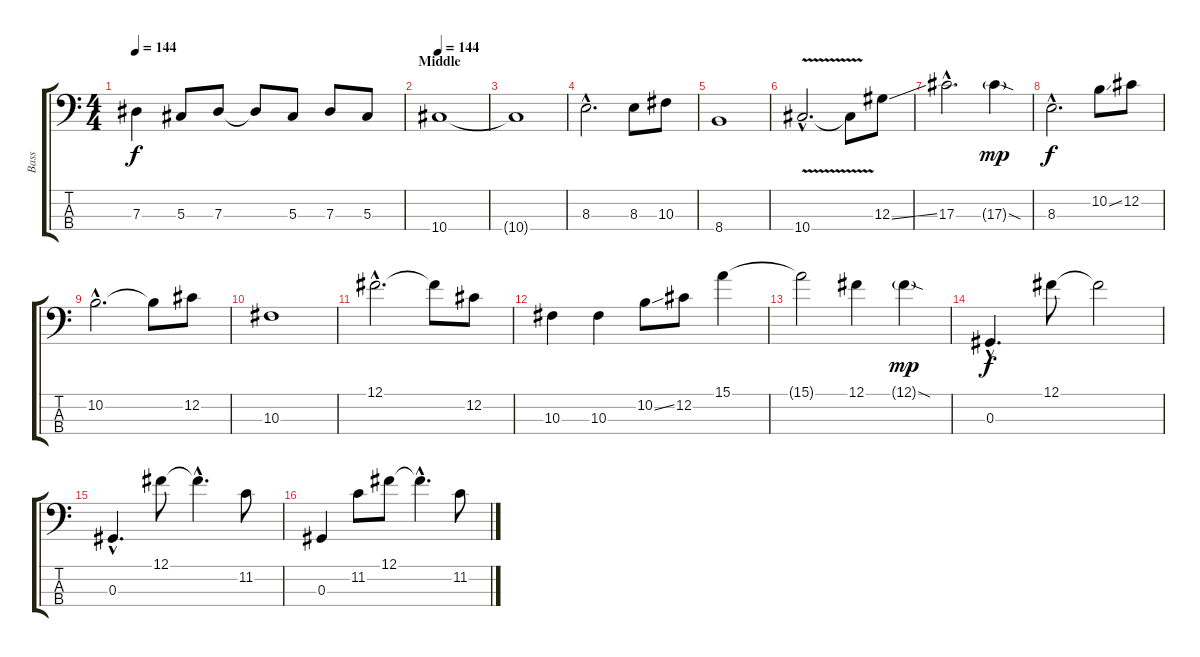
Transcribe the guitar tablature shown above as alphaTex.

\track ("Bass" "Bass") {instrument electricbasspick}
\staff {score tabs}
\tuning (Gb2 Db2 Ab1 Eb1) {hide}
\ts (4 4)
\tempo 144
\clef f4
\ks c
7.3.4{dy f} 5.3.8 7.3.8 7.3{t}.8 5.3.8 7.3.8 5.3.8 |
\section ("" "Middle")
\tempo 144
10.4.1 |
10.4{t}.1 |
8.3{hac}.2{d} 8.3.8 10.3.8 |
8.4.1 |
10.4{v hac}.2{d} 10.4{t}.8 12.3{ss}.8 |
17.3{hac}.2{d} 17.3{sod g}.4{dy mp} |
8.3{hac}.2{d dy f} 10.2{ss}.8 12.2.8 |
10.2{hac}.2{d} 10.2{t}.8 12.2.8 |
10.3.1 |
12.1{hac}.2{d} 12.1{t}.8 12.2.8 |
10.3.4 10.3.4 10.2{ss}.8 12.2.8 15.1.4 |
15.1{t}.2 12.1.4 12.1{sod g}.4{dy mp} |
0.3{hac}.4{d dy f} 12.1.8 12.1{t}.2 |
0.3{hac}.4{d} 12.1.8 12.1{hac t}.4{d} 11.2.8 |
0.3.4 11.2.8 12.1.8 12.1{hac t}.4{d} 11.2.8
